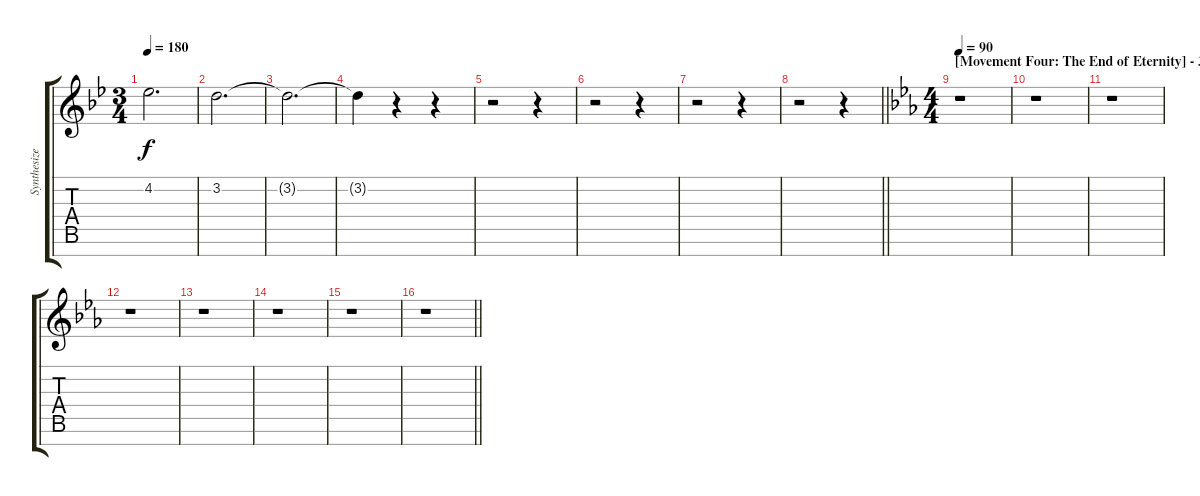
\track ("Synthesizer I" "Synthesize") {instrument lead2sawtooth}
\staff {score tabs}
\tuning (E5 B4 G4 D4 A3 E3 B2) {hide}
\ts (3 4)
\tempo 180
\clef g2
\ks bb
4.2.2{d dy f} |
3.2.2{d} |
3.2{t}.2{d} |
3.2{t}.4 r.4 r.4 |
r.2 r.4 |
r.2 r.4 |
r.2 r.4 |
\barLineRight lightlight
r.2 r.4 |
\ts (4 4)
\section ("" "[Movement Four: The End of Eternity] - 34 (90 BPM)")
\tempo 90
\ks eb
r.1 |
r.1 |
r.1 |
r.1 |
r.1 |
r.1 |
r.1 |
\barLineRight lightlight
r.1
